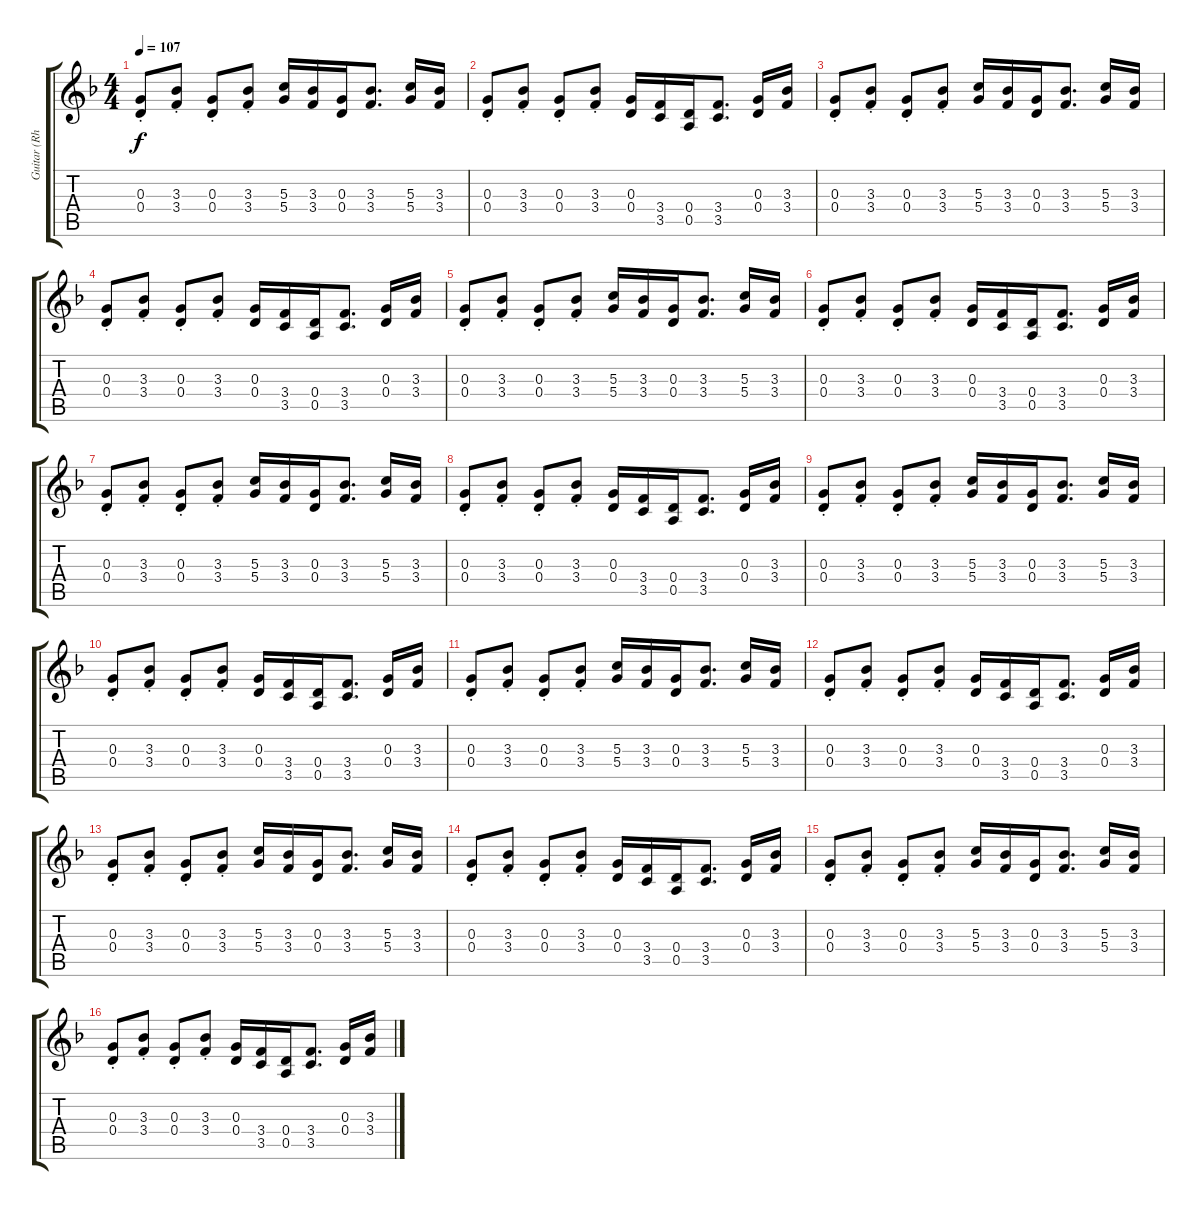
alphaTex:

\track ("Guitar (Rhythm)" "Guitar (Rh") {instrument overdrivenguitar}
\staff {score tabs}
\tuning (E4 B3 G3 D3 A2 E2) {hide}
\ts (4 4)
\tempo 107
\clef g2
\ks f
(0.3{st} 0.4{st}).8{dy f} (3.3{st} 3.4{st}).8 (0.3{st} 0.4{st}).8 (3.3{st} 3.4{st}).8 (5.3 5.4).16 (3.3 3.4).16 (0.3 0.4).16 (3.3 3.4).8{d} (5.3 5.4).16 (3.3 3.4).16 |
(0.3{st} 0.4{st}).8 (3.3{st} 3.4{st}).8 (0.3{st} 0.4{st}).8 (3.3{st} 3.4{st}).8 (0.3 0.4).16 (3.4 3.5).16 (0.4 0.5).16 (3.4 3.5).8{d} (0.3 0.4).16 (3.3 3.4).16 |
(0.3{st} 0.4{st}).8 (3.3{st} 3.4{st}).8 (0.3{st} 0.4{st}).8 (3.3{st} 3.4{st}).8 (5.3 5.4).16 (3.3 3.4).16 (0.3 0.4).16 (3.3 3.4).8{d} (5.3 5.4).16 (3.3 3.4).16 |
(0.3{st} 0.4{st}).8 (3.3{st} 3.4{st}).8 (0.3{st} 0.4{st}).8 (3.3{st} 3.4{st}).8 (0.3 0.4).16 (3.4 3.5).16 (0.4 0.5).16 (3.4 3.5).8{d} (0.3 0.4).16 (3.3 3.4).16 |
(0.3{st} 0.4{st}).8 (3.3{st} 3.4{st}).8 (0.3{st} 0.4{st}).8 (3.3{st} 3.4{st}).8 (5.3 5.4).16 (3.3 3.4).16 (0.3 0.4).16 (3.3 3.4).8{d} (5.3 5.4).16 (3.3 3.4).16 |
(0.3{st} 0.4{st}).8 (3.3{st} 3.4{st}).8 (0.3{st} 0.4{st}).8 (3.3{st} 3.4{st}).8 (0.3 0.4).16 (3.4 3.5).16 (0.4 0.5).16 (3.4 3.5).8{d} (0.3 0.4).16 (3.3 3.4).16 |
(0.3{st} 0.4{st}).8 (3.3{st} 3.4{st}).8 (0.3{st} 0.4{st}).8 (3.3{st} 3.4{st}).8 (5.3 5.4).16 (3.3 3.4).16 (0.3 0.4).16 (3.3 3.4).8{d} (5.3 5.4).16 (3.3 3.4).16 |
(0.3{st} 0.4{st}).8 (3.3{st} 3.4{st}).8 (0.3{st} 0.4{st}).8 (3.3{st} 3.4{st}).8 (0.3 0.4).16 (3.4 3.5).16 (0.4 0.5).16 (3.4 3.5).8{d} (0.3 0.4).16 (3.3 3.4).16 |
(0.3{st} 0.4{st}).8 (3.3{st} 3.4{st}).8 (0.3{st} 0.4{st}).8 (3.3{st} 3.4{st}).8 (5.3 5.4).16 (3.3 3.4).16 (0.3 0.4).16 (3.3 3.4).8{d} (5.3 5.4).16 (3.3 3.4).16 |
(0.3{st} 0.4{st}).8 (3.3{st} 3.4{st}).8 (0.3{st} 0.4{st}).8 (3.3{st} 3.4{st}).8 (0.3 0.4).16 (3.4 3.5).16 (0.4 0.5).16 (3.4 3.5).8{d} (0.3 0.4).16 (3.3 3.4).16 |
(0.3{st} 0.4{st}).8 (3.3{st} 3.4{st}).8 (0.3{st} 0.4{st}).8 (3.3{st} 3.4{st}).8 (5.3 5.4).16 (3.3 3.4).16 (0.3 0.4).16 (3.3 3.4).8{d} (5.3 5.4).16 (3.3 3.4).16 |
(0.3{st} 0.4{st}).8 (3.3{st} 3.4{st}).8 (0.3{st} 0.4{st}).8 (3.3{st} 3.4{st}).8 (0.3 0.4).16 (3.4 3.5).16 (0.4 0.5).16 (3.4 3.5).8{d} (0.3 0.4).16 (3.3 3.4).16 |
(0.3{st} 0.4{st}).8{volume 4} (3.3{st} 3.4{st}).8 (0.3{st} 0.4{st}).8 (3.3{st} 3.4{st}).8 (5.3 5.4).16 (3.3 3.4).16 (0.3 0.4).16 (3.3 3.4).8{d} (5.3 5.4).16 (3.3 3.4).16 |
(0.3{st} 0.4{st}).8 (3.3{st} 3.4{st}).8 (0.3{st} 0.4{st}).8 (3.3{st} 3.4{st}).8 (0.3 0.4).16 (3.4 3.5).16 (0.4 0.5).16 (3.4 3.5).8{d} (0.3 0.4).16 (3.3 3.4).16 |
(0.3{st} 0.4{st}).8 (3.3{st} 3.4{st}).8 (0.3{st} 0.4{st}).8 (3.3{st} 3.4{st}).8 (5.3 5.4).16 (3.3 3.4).16 (0.3 0.4).16 (3.3 3.4).8{d} (5.3 5.4).16 (3.3 3.4).16 |
(0.3{st} 0.4{st}).8 (3.3{st} 3.4{st}).8 (0.3{st} 0.4{st}).8 (3.3{st} 3.4{st}).8 (0.3 0.4).16 (3.4 3.5).16 (0.4 0.5).16 (3.4 3.5).8{d} (0.3 0.4).16 (3.3 3.4).16
